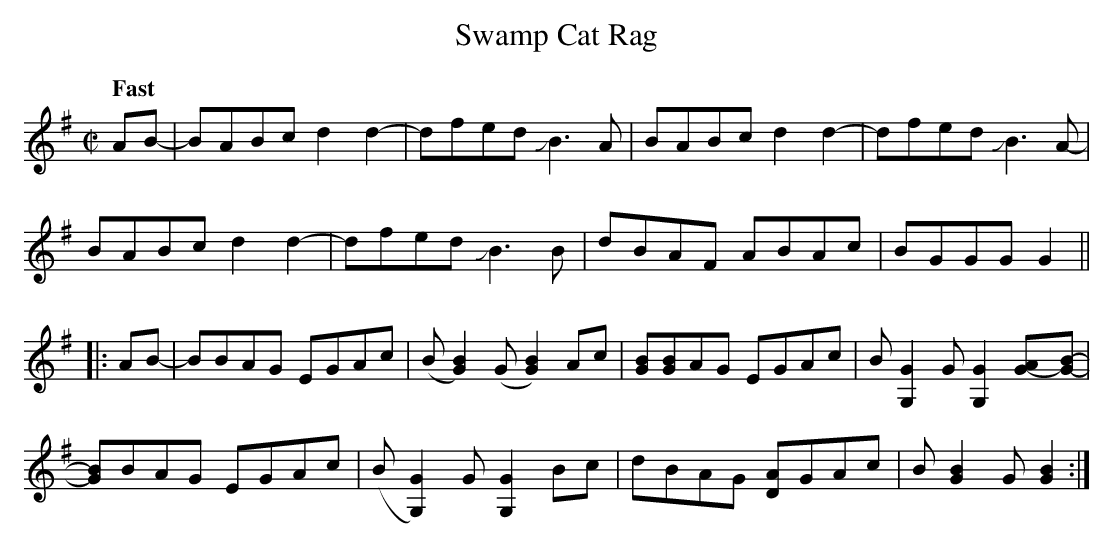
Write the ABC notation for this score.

X:1
T:Swamp Cat Rag
M:C|
L:1/8
Q:"Fast"
K:G
AB-|BABc d2d2-|dfed +slide+B3A-|BABc d2d2-|dfed +slide+B3A-|
BABc d2d2-|dfed +slide+B3B|dBAF ABAc |BGGG G2||
|:AB-|BBAG EGAc|(B[G2B2])(G [G2B2])Ac|[GB][GB]AG EGAc|B[G,2G2]G [G,2G2][GA]-[GB]-|
[GB]BAG EGAc|(B[G,2G2])G [G,2G2] Bc|dBAG [DA]GAc|B[G2B2]G [G2B2]:|
